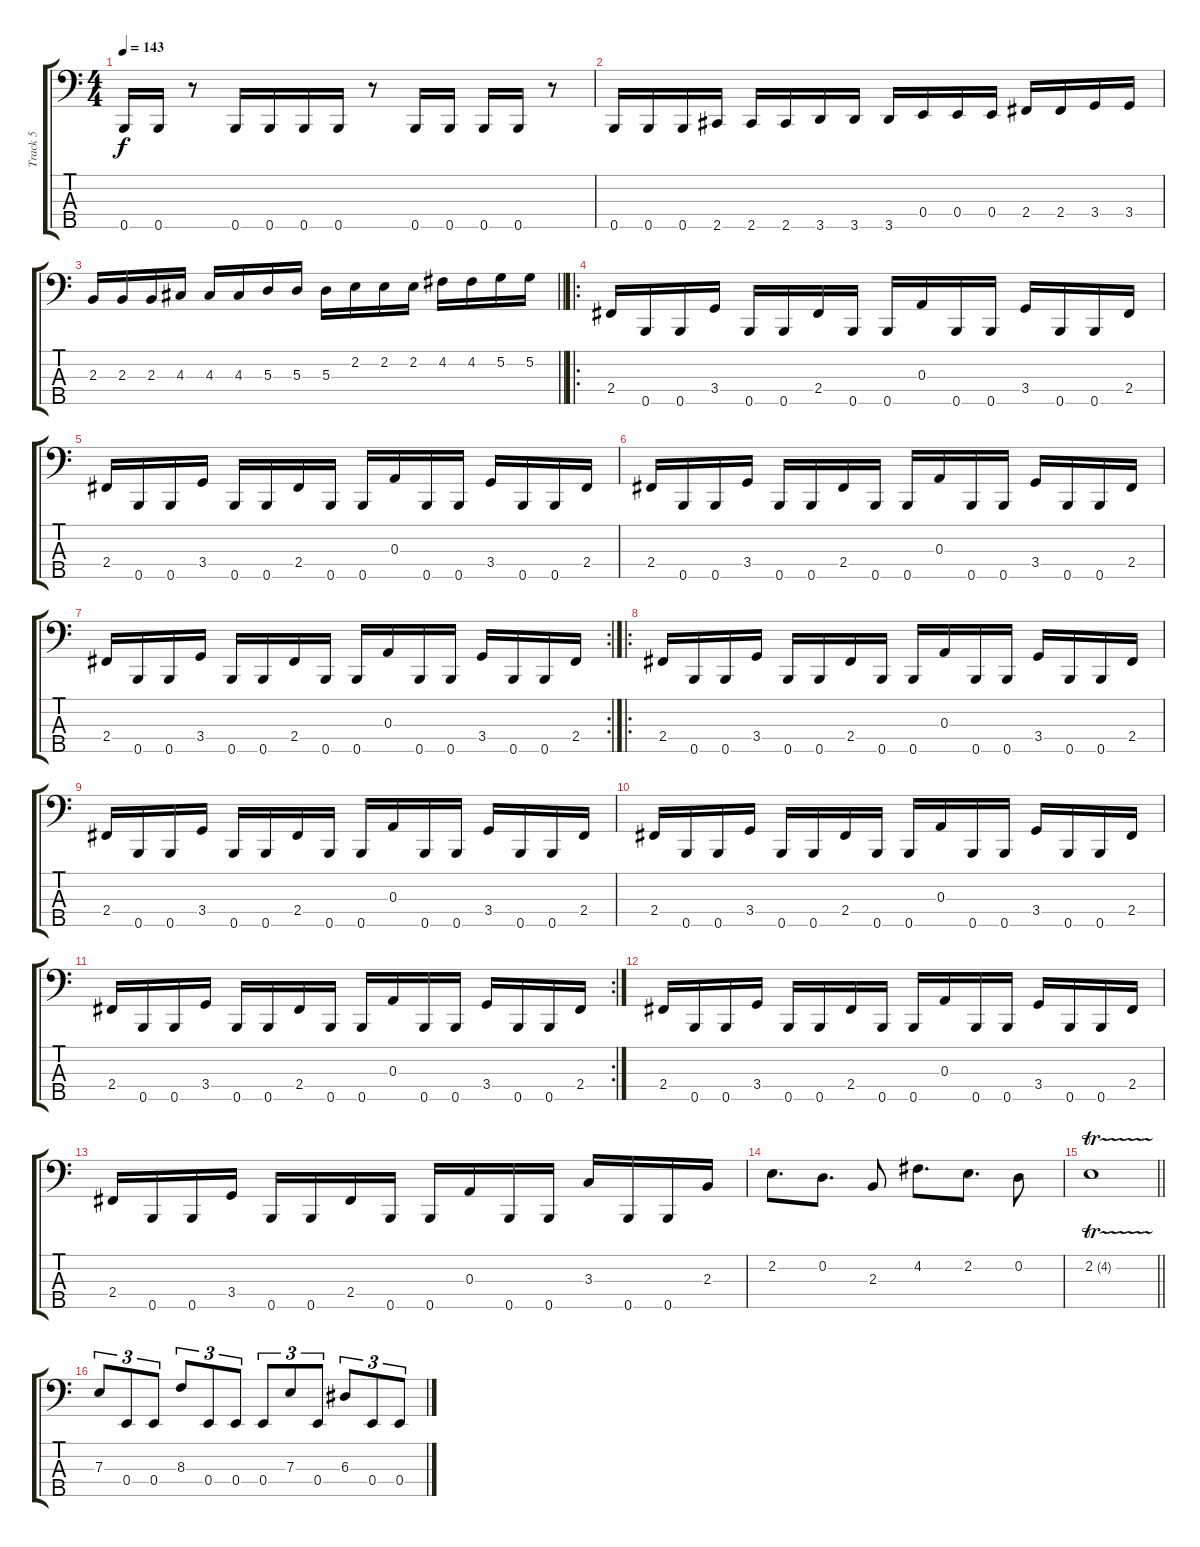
\track ("Track 5" "Track 5") {instrument electricbasspick}
\staff {score tabs}
\tuning (G2 D2 A1 E1 B0) {hide}
\ts (4 4)
\tempo 143
\clef f4
\ks c
0.5.16{dy f} 0.5.16 r.8 0.5.16 0.5.16 0.5.16 0.5.16 r.8 0.5.16 0.5.16 0.5.16 0.5.16 r.8 |
0.5.16 0.5.16 0.5.16 2.5.16 2.5.16 2.5.16 3.5.16 3.5.16 3.5.16 0.4.16 0.4.16 0.4.16 2.4.16 2.4.16 3.4.16 3.4.16 |
\barLineRight lightlight
2.3.16 2.3.16 2.3.16 4.3.16 4.3.16 4.3.16 5.3.16 5.3.16 5.3.16 2.2.16 2.2.16 2.2.16 4.2.16 4.2.16 5.2.16 5.2.16 |
\ro
\section ("" "")
2.4.16 0.5.16 0.5.16 3.4.16 0.5.16 0.5.16 2.4.16 0.5.16 0.5.16 0.3.16 0.5.16 0.5.16 3.4.16 0.5.16 0.5.16 2.4.16 |
2.4.16 0.5.16 0.5.16 3.4.16 0.5.16 0.5.16 2.4.16 0.5.16 0.5.16 0.3.16 0.5.16 0.5.16 3.4.16 0.5.16 0.5.16 2.4.16 |
2.4.16 0.5.16 0.5.16 3.4.16 0.5.16 0.5.16 2.4.16 0.5.16 0.5.16 0.3.16 0.5.16 0.5.16 3.4.16 0.5.16 0.5.16 2.4.16 |
\rc 2
2.4.16 0.5.16 0.5.16 3.4.16 0.5.16 0.5.16 2.4.16 0.5.16 0.5.16 0.3.16 0.5.16 0.5.16 3.4.16 0.5.16 0.5.16 2.4.16 |
\ro
2.4.16 0.5.16 0.5.16 3.4.16 0.5.16 0.5.16 2.4.16 0.5.16 0.5.16 0.3.16 0.5.16 0.5.16 3.4.16 0.5.16 0.5.16 2.4.16 |
2.4.16 0.5.16 0.5.16 3.4.16 0.5.16 0.5.16 2.4.16 0.5.16 0.5.16 0.3.16 0.5.16 0.5.16 3.4.16 0.5.16 0.5.16 2.4.16 |
2.4.16 0.5.16 0.5.16 3.4.16 0.5.16 0.5.16 2.4.16 0.5.16 0.5.16 0.3.16 0.5.16 0.5.16 3.4.16 0.5.16 0.5.16 2.4.16 |
\rc 2
2.4.16 0.5.16 0.5.16 3.4.16 0.5.16 0.5.16 2.4.16 0.5.16 0.5.16 0.3.16 0.5.16 0.5.16 3.4.16 0.5.16 0.5.16 2.4.16 |
2.4.16 0.5.16 0.5.16 3.4.16 0.5.16 0.5.16 2.4.16 0.5.16 0.5.16 0.3.16 0.5.16 0.5.16 3.4.16 0.5.16 0.5.16 2.4.16 |
2.4.16 0.5.16 0.5.16 3.4.16 0.5.16 0.5.16 2.4.16 0.5.16 0.5.16 0.3.16 0.5.16 0.5.16 3.3.16 0.5.16 0.5.16 2.3.16 |
2.2.8{d} 0.2.8{d} 2.3.8 4.2.8{d} 2.2.8{d} 0.2.8 |
\barLineRight lightlight
2.2{tr (4 16)}.1 |
\section ("" "")
7.3.8{tu (3 2)} 0.4.8{tu (3 2)} 0.4.8{tu (3 2)} 8.3.8{tu (3 2)} 0.4.8{tu (3 2)} 0.4.8{tu (3 2)} 0.4.8{tu (3 2)} 7.3.8{tu (3 2)} 0.4.8{tu (3 2)} 6.3.8{tu (3 2)} 0.4.8{tu (3 2)} 0.4.8{tu (3 2)}
